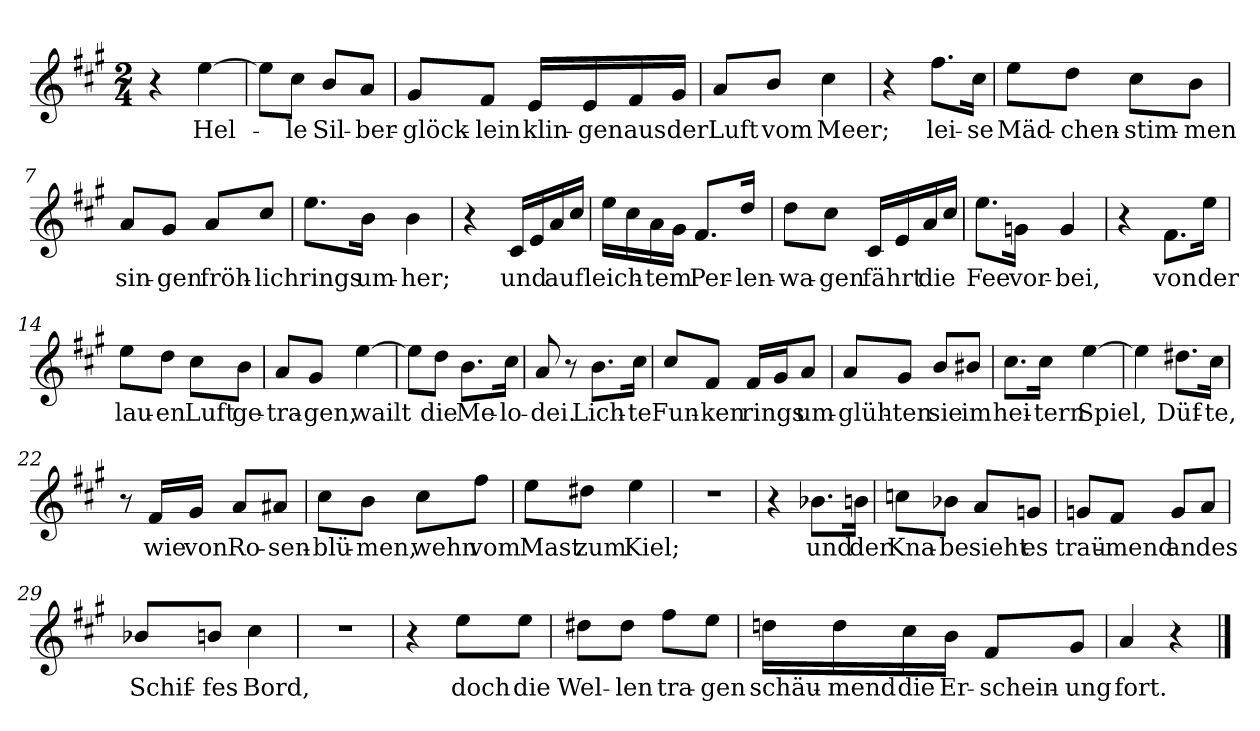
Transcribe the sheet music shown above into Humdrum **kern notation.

**kern	**text
*part1	*part1
*staff1	*staff1
*clefG2	*
*k[f#c#g#]	*
*M2/4	*
=1	=1
4r	.
!	!LO:LY:b
[4ee\	Hel-
=2	=2
8ee\L]	.
!	!LO:LY:b
8cc#\J	-le
!	!LO:LY:b
8b/L	Sil-
!	!LO:LY:b
8a/J	-ber-
=3	=3
!	!LO:LY:b
8g#/L	-glöck-
!	!LO:LY:b
8f#/J	-lein
!	!LO:LY:b
16e/LL	klin-
!	!LO:LY:b
16e/	-gen
!	!LO:LY:b
16f#/	aus
!	!LO:LY:b
16g#/JJ	der
=4	=4
!	!LO:LY:b
8a/L	Luft
!	!LO:LY:b
8b/J	vom
!	!LO:LY:b
4cc#\	Meer;
=5	=5
4r	.
!	!LO:LY:b
8.ff#\L	lei-
!	!LO:LY:b
16cc#\Jk	-se
=6	=6
!	!LO:LY:b
8ee\L	Mäd-
!	!LO:LY:b
8dd\J	-chen-
!	!LO:LY:b
8cc#\L	-stim-
!	!LO:LY:b
8b\J	-men
!!LO:LB:g=z
=7	=7
!	!LO:LY:b
8a/L	sin-
!	!LO:LY:b
8g#/J	-gen
!	!LO:LY:b
8a/L	fröh-
!	!LO:LY:b
8cc#/J	-lich
=8	=8
!	!LO:LY:b
8.ee\L	rings
!	!LO:LY:b
16b\Jk	um-
!	!LO:LY:b
4b\	-her;
=9	=9
4r	.
!	!LO:LY:b
16c#/LL	und
16e/	.
!	!LO:LY:b
16a/	auf
16cc#/JJ	.
=10	=10
!	!LO:LY:b
16ee\LL	leich-
16cc#\	.
!	!LO:LY:b
16a\	-tem
16g#\JJ	.
!	!LO:LY:b
8.f#/L	Per-
!	!LO:LY:b
16dd/Jk	-len-
=11	=11
!	!LO:LY:b
8dd\L	-wa-
!	!LO:LY:b
8cc#\J	-gen
!	!LO:LY:b
16c#/LL	fährt
16e/	.
!	!LO:LY:b
16a/	die
16cc#/JJ	.
=12	=12
!	!LO:LY:b
8.ee\L	Fee
!	!LO:LY:b
16gn\Jk	vor-
!	!LO:LY:b
4g/	-bei,
=13	=13
4r	.
!	!LO:LY:b
8.f#\L	von
!	!LO:LY:b
16ee\Jk	der
!!LO:LB:g=z
=14	=14
!	!LO:LY:b
8ee\L	lau-
!	!LO:LY:b
8dd\J	-en
!	!LO:LY:b
8cc#\L	Luft
!	!LO:LY:b
8b\J	ge-
=15	=15
!	!LO:LY:b
8a/L	-tra-
!	!LO:LY:b
8g#/J	-gen,
!	!LO:LY:b
[4ee\	wailt
=16	=16
8ee\L]	.
!	!LO:LY:b
8dd\J	die
!	!LO:LY:b
8.b\L	Me-
!	!LO:LY:b
16cc#\Jk	-lo-
=17	=17
!	!LO:LY:b
8a/	-dei.
8r	.
!	!LO:LY:b
8.b\L	Lich-
!	!LO:LY:b
16cc#\Jk	-te
=18	=18
!	!LO:LY:b
8cc#/L	Fun-
!	!LO:LY:b
8f#/J	-ken
!	!LO:LY:b
16f#/LL	rings
16g#/J	.
!	!LO:LY:b
8a/J	um-
=19	=19
!	!LO:LY:b
8a/L	-glüh-
!	!LO:LY:b
8g#/J	-ten
!	!LO:LY:b
8b/L	sie
!	!LO:LY:b
8b#X/J	im
=20	=20
!	!LO:LY:b
8.cc#\L	hei-
!	!LO:LY:b
16cc#\Jk	-tern
!	!LO:LY:b
[4ee\	Spiel,
!!LO:LB:g=z
=21	=21
4ee\]	.
!	!LO:LY:b
8.dd#X\L	Düf-
!	!LO:LY:b
16cc#\Jk	-te,
=22	=22
8r	.
!	!LO:LY:b
16f#/LL	wie
!	!LO:LY:b
16g#/JJ	von
!	!LO:LY:b
8a/L	Ro-
!	!LO:LY:b
8a#X/J	-sen-
=23	=23
!	!LO:LY:b
8cc#\L	-blü-
!	!LO:LY:b
8b\J	-men,
!	!LO:LY:b
8cc#\L	wehn
!	!LO:LY:b
8ff#\J	vom
=24	=24
!	!LO:LY:b
8ee\L	Mast
!	!LO:LY:b
8dd#X\J	zum
!	!LO:LY:b
4ee\	Kiel;
=25	=25
2r	.
=26	=26
4r	.
!	!LO:LY:b
8.b-X\L	und
!	!LO:LY:b
16bn\Jk	der
=27	=27
!	!LO:LY:b
8ccn\L	Kna-
!	!LO:LY:b
8b-X\J	-be
!	!LO:LY:b
8a/L	sieht
!	!LO:LY:b
8gn/J	es
!!LO:LB:g=z
=28	=28
!	!LO:LY:b
8gn/L	traü-
!	!LO:LY:b
8f#/J	-mend
!	!LO:LY:b
8g/L	an
!	!LO:LY:b
8a/J	des
=29	=29
!	!LO:LY:b
8b-X/L	Schif-
!	!LO:LY:b
8bn/J	-fes
!	!LO:LY:b
4cc#\	Bord,
=30	=30
2r	.
=31	=31
4r	.
!	!LO:LY:b
8ee\L	doch
!	!LO:LY:b
8ee\J	die
=32	=32
!	!LO:LY:b
8dd#X\L	Wel-
!	!LO:LY:b
8dd#\J	-len
!	!LO:LY:b
8ff#\L	tra-
!	!LO:LY:b
8ee\J	-gen
=33	=33
!	!LO:LY:b
16ddn\LL	schäu-
!	!LO:LY:b
16dd\	-mend
!	!LO:LY:b
16cc#\	die
!	!LO:LY:b
16b\JJ	Er-
!	!LO:LY:b
8f#/L	-schein-
!	!LO:LY:b
8g#/J	-ung
=34	=34
!	!LO:LY:b
4a/	fort.
4r	.
==	==
*-	*-
